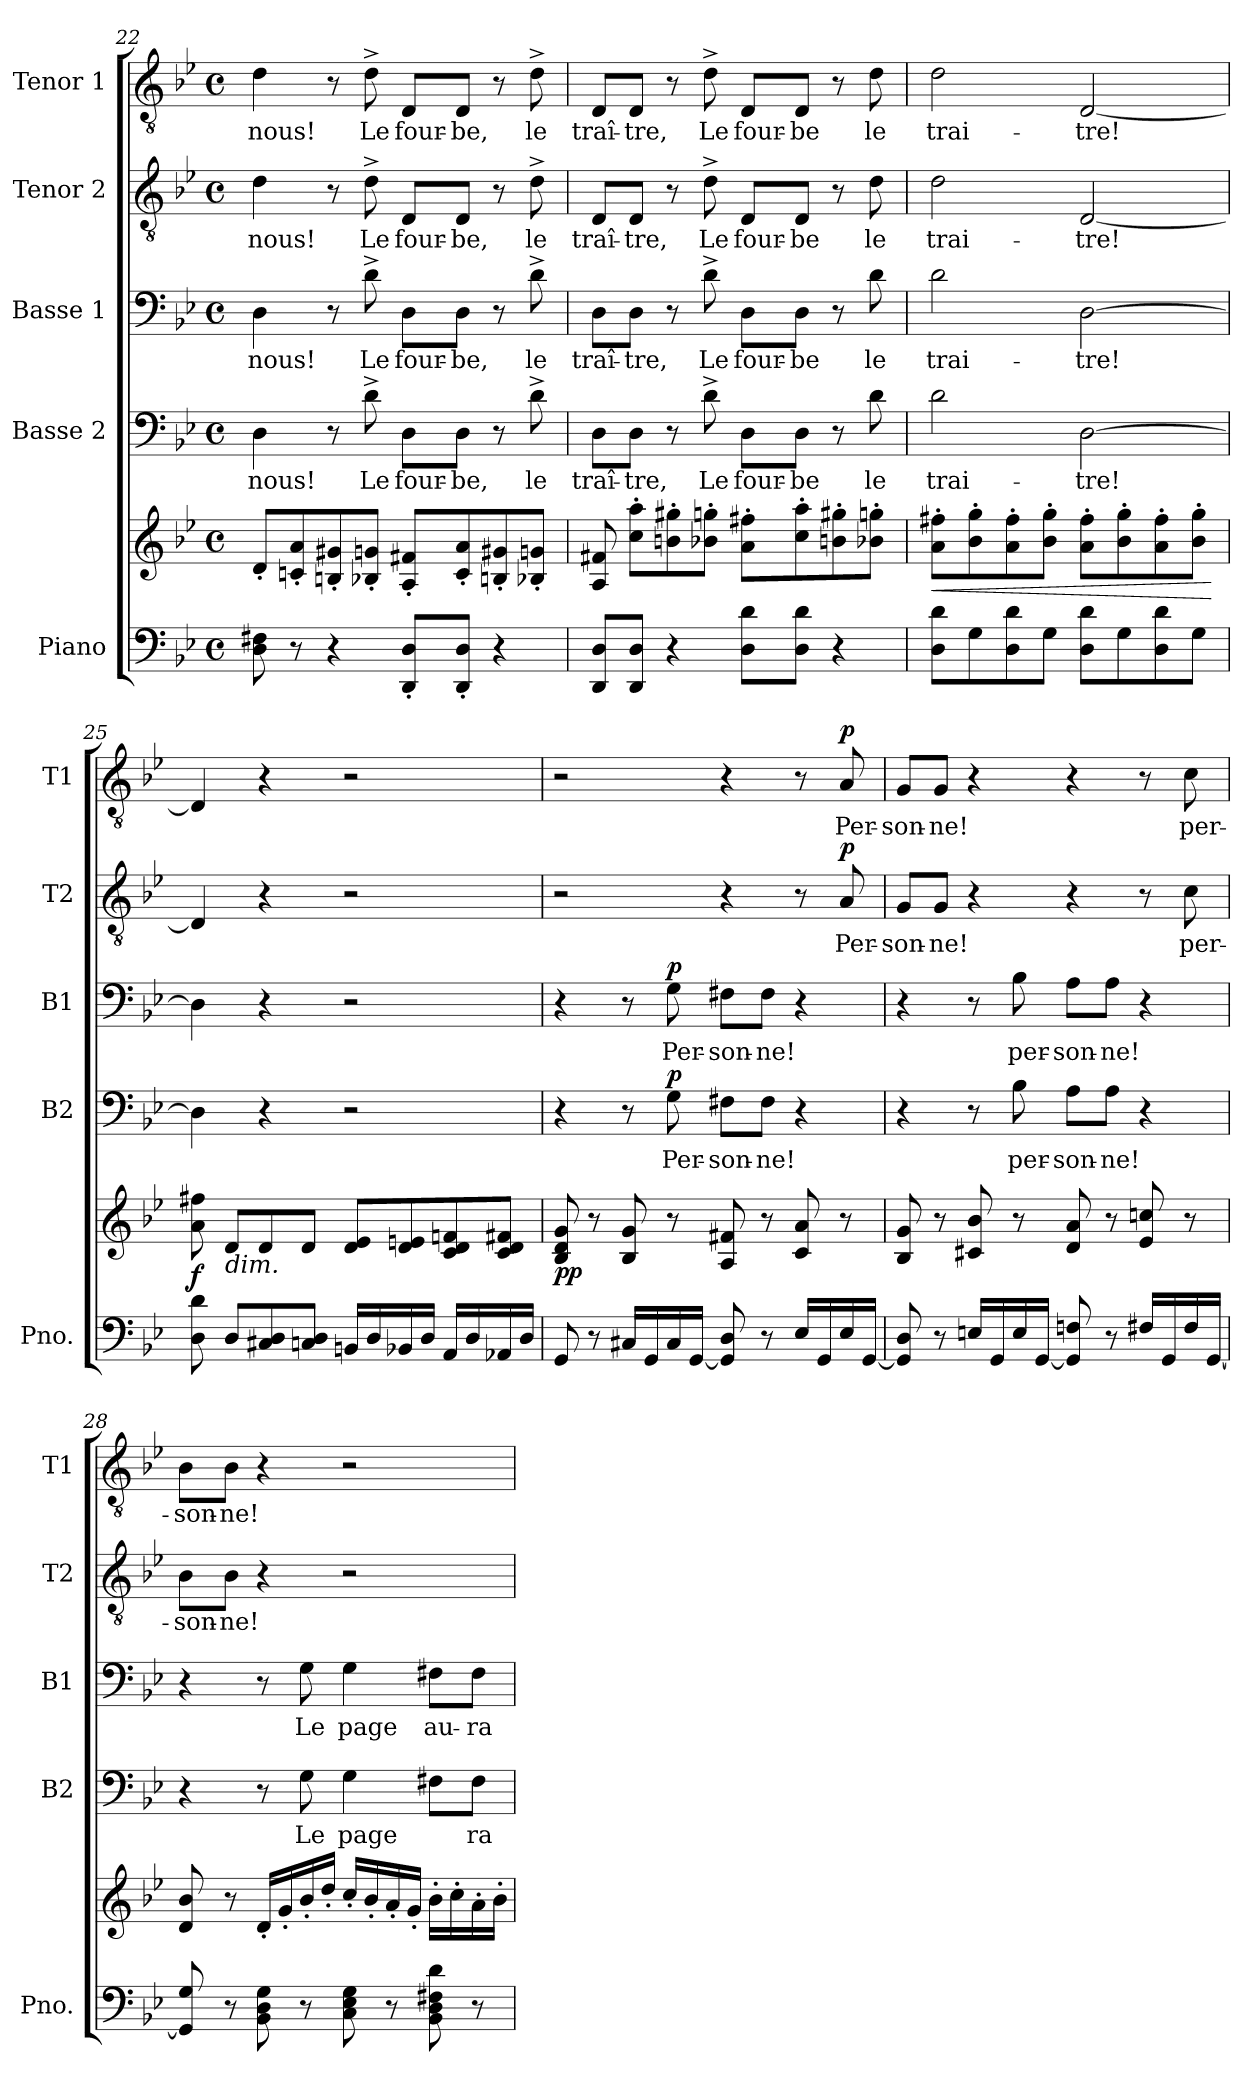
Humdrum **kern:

**kern	**kern	**dynam	**kern	**text	**dynam	**kern	**text	**dynam	**kern	**text	**dynam	**kern	**text	**dynam
*part5	*part5	*part5	*part4	*part4	*part4	*part3	*part3	*part3	*part2	*part2	*part2	*part1	*part1	*part1
*staff6	*staff5	*staff5/6	*staff4	*staff4	*staff4	*staff3	*staff3	*staff3	*staff2	*staff2	*staff2	*staff1	*staff1	*staff1
*I"Piano	*	*	*I"Basse 2	*	*	*I"Basse 1	*	*	*I"Tenor 2	*	*	*I"Tenor 1	*	*
*I'Pno.	*	*	*I'B2	*	*	*I'B1	*	*	*I'T2	*	*	*I'T1	*	*
*clefF4	*clefG2	*	*clefF4	*	*	*clefF4	*	*	*clefGv2	*	*	*clefGv2	*	*
*k[b-e-]	*k[b-e-]	*	*k[b-e-]	*	*	*k[b-e-]	*	*	*k[b-e-]	*	*	*k[b-e-]	*	*
*M4/4	*M4/4	*	*M4/4	*	*	*M4/4	*	*	*M4/4	*	*	*M4/4	*	*
*met(c)	*met(c)	*	*met(c)	*	*	*met(c)	*	*	*met(c)	*	*	*met(c)	*	*
=22	=22	=22	=22	=22	=22	=22	=22	=22	=22	=22	=22	=22	=22	=22
!	!	!	!	!LO:LY:b	!	!	!LO:LY:b	!	!	!LO:LY:b	!	!	!LO:LY:b	!
8D\ 8F#X\	8d'/L	.	4D\	nous!	.	4D\	nous!	.	4d\	nous!	.	4d\	nous!	.
8r	8cn/' 8a/'	.	.	.	.	.	.	.	.	.	.	.	.	.
4r	8Bn/' 8g#X/'	.	8r	.	.	8r	.	.	8r	.	.	8r	.	.
!	!	!	!	!LO:LY:b	!	!	!LO:LY:b	!	!	!LO:LY:b	!	!	!LO:LY:b	!
.	8B-X/' 8gn/'J	.	8d^\	Le	.	8d^\	Le	.	8d^\	Le	.	8d^\	Le	.
!	!	!	!	!LO:LY:b	!	!	!LO:LY:b	!	!	!LO:LY:b	!	!	!LO:LY:b	!
8DD/' 8D/'L	8A/' 8f#X/'L	.	8D\L	four-	.	8D\L	four-	.	8D/L	four-	.	8D/L	four-	.
!	!	!	!	!LO:LY:b	!	!	!LO:LY:b	!	!	!LO:LY:b	!	!	!LO:LY:b	!
8DD/' 8D/'J	8c/' 8a/'	.	8D\J	-be,	.	8D\J	-be,	.	8D/J	-be,	.	8D/J	-be,	.
4r	8Bn/' 8g#X/'	.	8r	.	.	8r	.	.	8r	.	.	8r	.	.
!	!	!	!	!LO:LY:b	!	!	!LO:LY:b	!	!	!LO:LY:b	!	!	!LO:LY:b	!
.	8B-X/' 8gn/'J	.	8d^\	le	.	8d^\	le	.	8d^\	le	.	8d^\	le	.
!!LO:PB:g=z
=23	=23	=23	=23	=23	=23	=23	=23	=23	=23	=23	=23	=23	=23	=23
!	!	!	!	!LO:LY:b	!	!	!LO:LY:b	!	!	!LO:LY:b	!	!	!LO:LY:b	!
8DD/ 8D/L	8A/ 8f#X/	.	8D\L	traî-	.	8D\L	traî-	.	8D/L	traî-	.	8D/L	traî-	.
!	!	!	!	!LO:LY:b	!	!	!LO:LY:b	!	!	!LO:LY:b	!	!	!LO:LY:b	!
8DD/ 8D/J	8cc\' 8aa\'L	.	8D\J	-tre,	.	8D\J	-tre,	.	8D/J	-tre,	.	8D/J	-tre,	.
4r	8bn\' 8gg#X\'	.	8r	.	.	8r	.	.	8r	.	.	8r	.	.
!	!	!	!	!LO:LY:b	!	!	!LO:LY:b	!	!	!LO:LY:b	!	!	!LO:LY:b	!
.	8b-X\' 8ggn\'J	.	8d^\	Le	.	8d^\	Le	.	8d^\	Le	.	8d^\	Le	.
!	!	!	!	!LO:LY:b	!	!	!LO:LY:b	!	!	!LO:LY:b	!	!	!LO:LY:b	!
8D\ 8d\L	8a\' 8ff#X\'L	.	8D\L	four-	.	8D\L	four-	.	8D/L	four-	.	8D/L	four-	.
!	!	!	!	!LO:LY:b	!	!	!LO:LY:b	!	!	!LO:LY:b	!	!	!LO:LY:b	!
8D\ 8d\J	8cc\' 8aa\'	.	8D\J	-be	.	8D\J	-be	.	8D/J	-be	.	8D/J	-be	.
4r	8bn\' 8gg#X\'	.	8r	.	.	8r	.	.	8r	.	.	8r	.	.
!	!	!	!	!LO:LY:b	!	!	!LO:LY:b	!	!	!LO:LY:b	!	!	!LO:LY:b	!
.	8b-X\' 8ggn\'J	.	8d\	le	.	8d\	le	.	8d\	le	.	8d\	le	.
=24	=24	=24	=24	=24	=24	=24	=24	=24	=24	=24	=24	=24	=24	=24
!	!	!LO:HP:b	!	!LO:LY:b	!	!	!LO:LY:b	!	!	!LO:LY:b	!	!	!LO:LY:b	!
8D\ 8d\L	8a\' 8ff#X\'L	<	2d\	trai-	.	2d\	trai-	.	2d\	trai-	.	2d\	trai-	.
8G\	8b-\' 8gg\'	.	.	.	.	.	.	.	.	.	.	.	.	.
8D\ 8d\	8a\' 8ff#\'	.	.	.	.	.	.	.	.	.	.	.	.	.
8G\J	8b-\' 8gg\'J	.	.	.	.	.	.	.	.	.	.	.	.	.
!	!	!	!	!LO:LY:b	!	!	!LO:LY:b	!	!	!LO:LY:b	!	!	!LO:LY:b	!
8D\ 8d\L	8a\' 8ff#\'L	.	[2D\	-tre!	.	[2D\	-tre!	.	[2D/	-tre!	.	[2D/	-tre!	.
8G\	8b-\' 8gg\'	.	.	.	.	.	.	.	.	.	.	.	.	.
8D\ 8d\	8a\' 8ff#\'	.	.	.	.	.	.	.	.	.	.	.	.	.
8G\J	8b-\' 8gg\'J	.	.	.	.	.	.	.	.	.	.	.	.	.
.	.	[	.	.	.	.	.	.	.	.	.	.	.	.
=25	=25	=25	=25	=25	=25	=25	=25	=25	=25	=25	=25	=25	=25	=25
!	!	!LO:DY:b	!	!	!	!	!	!	!	!	!	!	!	!
8D\ 8d\	8a\ 8ff#X\	f	4D\]	.	.	4D\]	.	.	4D/]	.	.	4D/]	.	.
!	!LO:TX:b:i:t=dim.	!	!	!	!	!	!	!	!	!	!	!	!	!
8D/L	8d/L	.	.	.	.	.	.	.	.	.	.	.	.	.
8C#X/ 8D/	8d/	.	4r	.	.	4r	.	.	4r	.	.	4r	.	.
8Cn/ 8D/J	8d/J	.	.	.	.	.	.	.	.	.	.	.	.	.
16BBn/LL	8d/ 8e-/L	.	2r	.	.	2r	.	.	2r	.	.	2r	.	.
16D/	.	.	.	.	.	.	.	.	.	.	.	.	.	.
16BB-X/	8d/ 8en/	.	.	.	.	.	.	.	.	.	.	.	.	.
16D/JJ	.	.	.	.	.	.	.	.	.	.	.	.	.	.
16AA/LL	8c/ 8d/ 8fn/	.	.	.	.	.	.	.	.	.	.	.	.	.
16D/	.	.	.	.	.	.	.	.	.	.	.	.	.	.
16AA-X/	8c/ 8d/ 8f#X/J	.	.	.	.	.	.	.	.	.	.	.	.	.
16D/JJ	.	.	.	.	.	.	.	.	.	.	.	.	.	.
!!LO:PB:g=z
=26	=26	=26	=26	=26	=26	=26	=26	=26	=26	=26	=26	=26	=26	=26
!	!	!LO:DY:b	!	!	!	!	!	!	!	!	!	!	!	!
8GG/	8B-/ 8d/ 8g/	pp	4r	.	.	4r	.	.	2r	.	.	2r	.	.
8r	8r	.	.	.	.	.	.	.	.	.	.	.	.	.
16C#X/LL	8B-/ 8g/	.	8r	.	.	8r	.	.	.	.	.	.	.	.
16GG/	.	.	.	.	.	.	.	.	.	.	.	.	.	.
!	!	!	!	!LO:LY:b	!LO:DY:a	!	!LO:LY:b	!LO:DY:a	!	!	!	!	!	!
16C#/	8r	.	8G\	Per-	p	8G\	Per-	p	.	.	.	.	.	.
[16GG/JJ	.	.	.	.	.	.	.	.	.	.	.	.	.	.
!	!	!	!	!LO:LY:b	!	!	!LO:LY:b	!	!	!	!	!	!	!
8GG/] 8D/	8A/ 8f#X/	.	8F#X\L	-son-	.	8F#X\L	-son-	.	4r	.	.	4r	.	.
!	!	!	!	!LO:LY:b	!	!	!LO:LY:b	!	!	!	!	!	!	!
8r	8r	.	8F#\J	-ne!	.	8F#\J	-ne!	.	.	.	.	.	.	.
16E-/LL	8c/ 8a/	.	4r	.	.	4r	.	.	8r	.	.	8r	.	.
16GG/	.	.	.	.	.	.	.	.	.	.	.	.	.	.
!	!	!	!	!	!	!	!	!	!	!LO:LY:b	!LO:DY:a	!	!LO:LY:b	!LO:DY:a
16E-/	8r	.	.	.	.	.	.	.	8A/	Per-	p	8A/	Per-	p
[16GG/JJ	.	.	.	.	.	.	.	.	.	.	.	.	.	.
=27	=27	=27	=27	=27	=27	=27	=27	=27	=27	=27	=27	=27	=27	=27
!	!	!	!	!	!	!	!	!	!	!LO:LY:b	!	!	!LO:LY:b	!
8GG/] 8D/	8B-/ 8g/	.	4r	.	.	4r	.	.	8G/L	-son-	.	8G/L	-son-	.
!	!	!	!	!	!	!	!	!	!	!LO:LY:b	!	!	!LO:LY:b	!
8r	8r	.	.	.	.	.	.	.	8G/J	-ne!	.	8G/J	-ne!	.
16En/LL	8c#X/ 8b-/	.	8r	.	.	8r	.	.	4r	.	.	4r	.	.
16GG/	.	.	.	.	.	.	.	.	.	.	.	.	.	.
!	!	!	!	!LO:LY:b	!	!	!LO:LY:b	!	!	!	!	!	!	!
16E/	8r	.	8B-\	per-	.	8B-\	per-	.	.	.	.	.	.	.
[16GG/JJ	.	.	.	.	.	.	.	.	.	.	.	.	.	.
!	!	!	!	!LO:LY:b	!	!	!LO:LY:b	!	!	!	!	!	!	!
8GG/] 8Fn/	8d/ 8a/	.	8A\L	-son-	.	8A\L	-son-	.	4r	.	.	4r	.	.
!	!	!	!	!LO:LY:b	!	!	!LO:LY:b	!	!	!	!	!	!	!
8r	8r	.	8A\J	-ne!	.	8A\J	-ne!	.	.	.	.	.	.	.
16F#X/LL	8e-/ 8ccn/	.	4r	.	.	4r	.	.	8r	.	.	8r	.	.
16GG/	.	.	.	.	.	.	.	.	.	.	.	.	.	.
!	!	!	!	!	!	!	!	!	!	!LO:LY:b	!	!	!LO:LY:b	!
16F#/	8r	.	.	.	.	.	.	.	8c\	per-	.	8c\	per-	.
[16GG/JJ	.	.	.	.	.	.	.	.	.	.	.	.	.	.
!!LO:LB:g=z
=28	=28	=28	=28	=28	=28	=28	=28	=28	=28	=28	=28	=28	=28	=28
!	!	!	!	!	!	!	!	!	!	!LO:LY:b	!	!	!LO:LY:b	!
8GG/] 8G/	8d/ 8b-/	.	4r	.	.	4r	.	.	8B-\L	-son-	.	8B-\L	-son-	.
!	!	!	!	!	!	!	!	!	!	!LO:LY:b	!	!	!LO:LY:b	!
8r	8r	.	.	.	.	.	.	.	8B-\J	-ne!	.	8B-\J	-ne!	.
8BB-\ 8D\ 8G\	16d'/LL	.	8r	.	.	8r	.	.	4r	.	.	4r	.	.
.	16g'/	.	.	.	.	.	.	.	.	.	.	.	.	.
!	!	!	!	!LO:LY:b	!	!	!LO:LY:b	!	!	!	!	!	!	!
8r	16b-'/	.	8G\	Le	.	8G\	Le	.	.	.	.	.	.	.
.	16dd'/JJ	.	.	.	.	.	.	.	.	.	.	.	.	.
!	!	!	!	!LO:LY:b	!	!	!LO:LY:b	!	!	!	!	!	!	!
8C\ 8E-\ 8G\	16cc'/LL	.	4G\	page	.	4G\	page	.	2r	.	.	2r	.	.
.	16b-'/	.	.	.	.	.	.	.	.	.	.	.	.	.
8r	16a'/	.	.	.	.	.	.	.	.	.	.	.	.	.
.	16g'/JJ	.	.	.	.	.	.	.	.	.	.	.	.	.
!	!	!	!	!	!	!	!LO:LY:b	!	!	!	!	!	!	!
8BB-\ 8D\ 8F#X\ 8d\	16b-'\LL	.	8F#X\L	.	.	8F#X\L	au-	.	.	.	.	.	.	.
.	16cc'\	.	.	.	.	.	.	.	.	.	.	.	.	.
!	!	!	!	!LO:LY:b	!	!	!LO:LY:b	!	!	!	!	!	!	!
8r	16a'\	.	8F#\J	-ra	.	8F#\J	-ra	.	.	.	.	.	.	.
.	16b-'\JJ	.	.	.	.	.	.	.	.	.	.	.	.	.
=	=	=	=	=	=	=	=	=	=	=	=	=	=	=
*-	*-	*-	*-	*-	*-	*-	*-	*-	*-	*-	*-	*-	*-	*-
